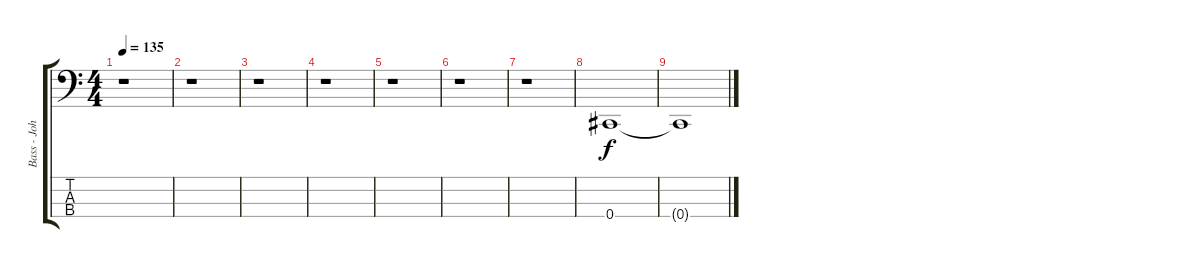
\track ("Bass - John Halgado" "Bass - Joh") {instrument electricbasspick}
\staff {score tabs}
\tuning (Gb2 Db2 Ab1 Db1) {hide}
\ts (4 4)
\tempo 135
\clef f4
\ks c
r.1{dy fff} |
r.1 |
r.1 |
r.1 |
r.1 |
r.1 |
r.1 |
0.4.1{dy f} |
0.4{t}.1
